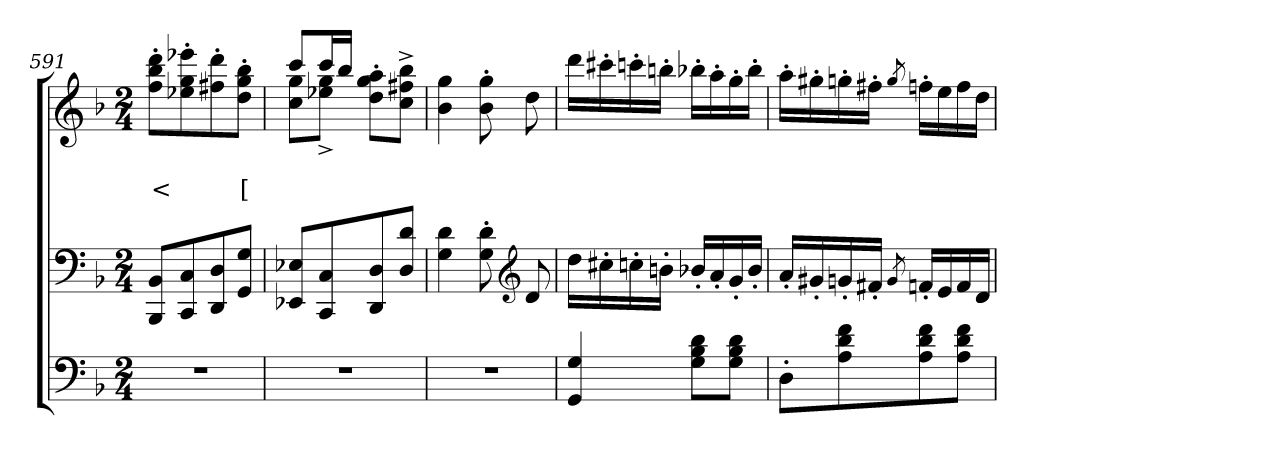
**kern	**kern	**kern	**text	**text
*part3	*part2	*part1	*part1	*part1
*staff3	*staff2	*staff1	*staff1	*staff1
*clefF4	*clefF4	*clefG2	*	*
*k[b-]	*k[b-]	*k[b-]	*	*
*M2/4	*M2/4	*M2/4	*	*
=591	=591	=591	=591	=591
2r	8BB- 8BBB-L	8ddd'> 8bb-'> 8ff'>L	.	<
.	8C 8CC	8eee-X'> 8gg'> 8ee-X'>	.	.
.	8D 8DD	8ddd'> 8ff#X'>	.	.
.	8G 8GGJ	8bb-'> 8gg'> 8dd'>J	.	[
=592	=592	=592	=592	=592
*	*	*^	*	*
2r	8E-X 8EE-XL	8cccL	8gg 8ccL	.	.
.	8C 8CC	16cccL	8gg^> 8ee-X^>J	.	.
.	.	16bb-JJ	.	.	.
.	8D 8DD	4ryy	8aa'> 8gg'> 8dd'>L	.	.
.	8d 8DJ	.	8bb-^> 8ff#X^> 8cc^>J	.	.
*	*	*v	*v	*	*
=593	=593	=593	=593	=593
2r	4d 4G	4gg 4b-	.	.
.	8d'> 8G'>	8gg'> 8b-'>	.	.
*	*clefG2	*	*	*
.	8d	8dd	.	.
=594	=594	=594	=594	=594
4G 4GG	16ddLL	16dddLL	.	.
.	16cc#X'>	16ccc#X'>	.	.
.	16ccn'>	16cccn'>	.	.
.	16bn'>JJ	16bbn'>JJ	.	.
8d 8B- 8GL	16b-X'>LL	16bb-X'>LL	.	.
.	16a'>	16aa'>	.	.
8d 8B- 8GJ	16g'>	16gg'>	.	.
.	16b-'>JJ	16bb-'>JJ	.	.
=595	=595	=595	=595	=595
8D'>L	16a'>LL	16aa'>LL	.	.
.	16g#X'>	16gg#X'>	.	.
8f 8d 8A	16gn'>	16ggn'>	.	.
.	16f#X'>JJ	16ff#X'>JJ	.	.
.	8qg/	8qgg/	.	.
8f 8d 8A	16fn'>LL	16ffn'>LL	.	.
.	16e	16ee	.	.
8f 8d 8AJ	16f	16ff	.	.
.	16dJJ	16ddJJ	.	.
=	=	=	=	=
*-	*-	*-	*-	*-
